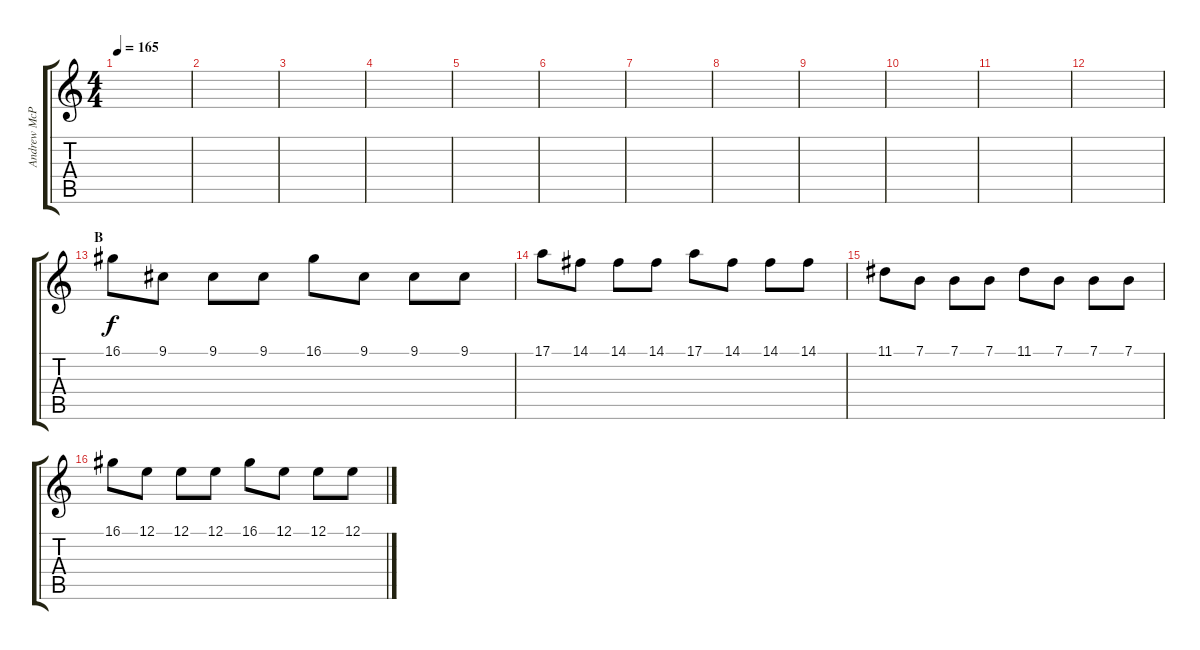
\track ("Andrew McPauls (Keyb)" "Andrew McP") {instrument stringensemble1}
\staff {score tabs}
\tuning (E4 B3 G3 D3 A2 E2) {hide}
\ts (4 4)
\tempo 165
\clef g2
\ks c
|
|
|
|
|
|
|
|
|
|
|
|
\section ("" "B")
16.1.8 9.1.8 9.1.8 9.1.8 16.1.8 9.1.8 9.1.8 9.1.8 |
17.1.8 14.1.8 14.1.8 14.1.8 17.1.8 14.1.8 14.1.8 14.1.8 |
11.1.8 7.1.8 7.1.8 7.1.8 11.1.8 7.1.8 7.1.8 7.1.8 |
16.1.8 12.1.8 12.1.8 12.1.8 16.1.8 12.1.8 12.1.8 12.1.8
